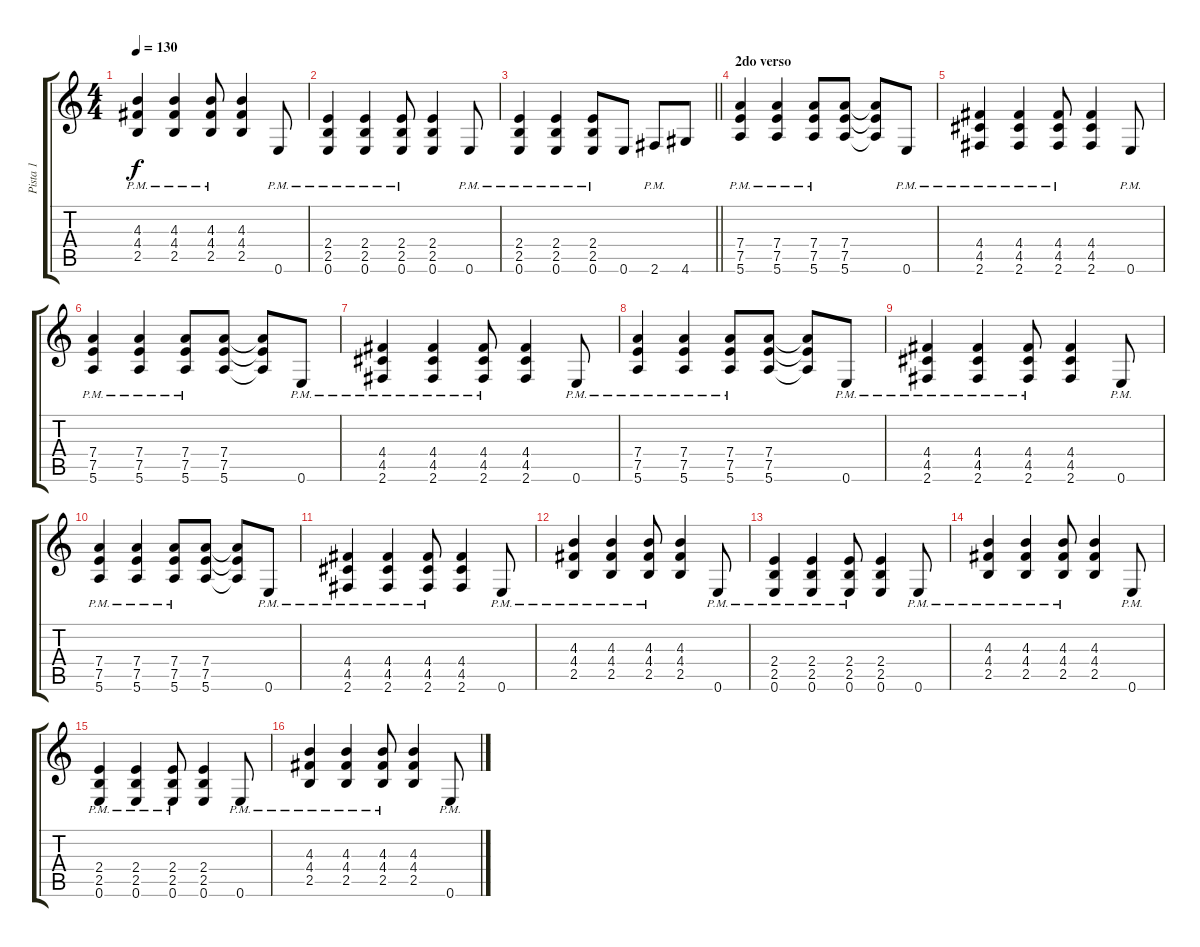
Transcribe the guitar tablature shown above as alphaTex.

\track ("Pista 1" "Pista 1") {instrument overdrivenguitar}
\staff {score tabs}
\tuning (E4 B3 G3 D3 A2 E2) {hide}
\ts (4 4)
\tempo 130
\clef g2
\ks c
(4.3{pm} 4.4{pm} 2.5{pm}).4{dy f} (4.3{pm} 4.4{pm} 2.5{pm}).4 (4.3{pm} 4.4{pm} 2.5{pm}).8 (4.3 4.4 2.5).4 0.6{pm}.8 |
(2.4{pm} 2.5{pm} 0.6{pm}).4 (2.4{pm} 2.5{pm} 0.6{pm}).4 (2.4{pm} 2.5{pm} 0.6{pm}).8 (2.4 2.5 0.6).4 0.6{pm}.8 |
\barLineRight lightlight
(2.4{pm} 2.5{pm} 0.6{pm}).4 (2.4{pm} 2.5{pm} 0.6{pm}).4 (2.4{pm} 2.5{pm} 0.6{pm}).8 0.6.8 2.6{pm}.8 4.6.8 |
\section ("" "2do verso")
(7.4{pm} 7.5{pm} 5.6{pm}).4 (7.4{pm} 7.5{pm} 5.6{pm}).4 (7.4{pm} 7.5{pm} 5.6{pm}).8 (7.4 7.5 5.6).8 (7.4{t} 7.5{t} 5.6{t}).8 0.6{pm}.8 |
(4.4{pm} 4.5{pm} 2.6{pm}).4 (4.4{pm} 4.5{pm} 2.6{pm}).4 (4.4{pm} 4.5{pm} 2.6{pm}).8 (4.4 4.5 2.6).4 0.6{pm}.8 |
(7.4{pm} 7.5{pm} 5.6{pm}).4 (7.4{pm} 7.5{pm} 5.6{pm}).4 (7.4{pm} 7.5{pm} 5.6{pm}).8 (7.4 7.5 5.6).8 (7.4{t} 7.5{t} 5.6{t}).8 0.6{pm}.8 |
(4.4{pm} 4.5{pm} 2.6{pm}).4 (4.4{pm} 4.5{pm} 2.6{pm}).4 (4.4{pm} 4.5{pm} 2.6{pm}).8 (4.4 4.5 2.6).4 0.6{pm}.8 |
(7.4{pm} 7.5{pm} 5.6{pm}).4 (7.4{pm} 7.5{pm} 5.6{pm}).4 (7.4{pm} 7.5{pm} 5.6{pm}).8 (7.4 7.5 5.6).8 (7.4{t} 7.5{t} 5.6{t}).8 0.6{pm}.8 |
(4.4{pm} 4.5{pm} 2.6{pm}).4 (4.4{pm} 4.5{pm} 2.6{pm}).4 (4.4{pm} 4.5{pm} 2.6{pm}).8 (4.4 4.5 2.6).4 0.6{pm}.8 |
(7.4{pm} 7.5{pm} 5.6{pm}).4 (7.4{pm} 7.5{pm} 5.6{pm}).4 (7.4{pm} 7.5{pm} 5.6{pm}).8 (7.4 7.5 5.6).8 (7.4{t} 7.5{t} 5.6{t}).8 0.6{pm}.8 |
(4.4{pm} 4.5{pm} 2.6{pm}).4 (4.4{pm} 4.5{pm} 2.6{pm}).4 (4.4{pm} 4.5{pm} 2.6{pm}).8 (4.4 4.5 2.6).4 0.6{pm}.8 |
(4.3{pm} 4.4{pm} 2.5{pm}).4 (4.3{pm} 4.4{pm} 2.5{pm}).4 (4.3{pm} 4.4{pm} 2.5{pm}).8 (4.3 4.4 2.5).4 0.6{pm}.8 |
(2.4{pm} 2.5{pm} 0.6{pm}).4 (2.4{pm} 2.5{pm} 0.6{pm}).4 (2.4{pm} 2.5{pm} 0.6{pm}).8 (2.4 2.5 0.6).4 0.6{pm}.8 |
(4.3{pm} 4.4{pm} 2.5{pm}).4 (4.3{pm} 4.4{pm} 2.5{pm}).4 (4.3{pm} 4.4{pm} 2.5{pm}).8 (4.3 4.4 2.5).4 0.6{pm}.8 |
(2.4{pm} 2.5{pm} 0.6{pm}).4 (2.4{pm} 2.5{pm} 0.6{pm}).4 (2.4{pm} 2.5{pm} 0.6{pm}).8 (2.4 2.5 0.6).4 0.6{pm}.8 |
(4.3{pm} 4.4{pm} 2.5{pm}).4 (4.3{pm} 4.4{pm} 2.5{pm}).4 (4.3{pm} 4.4{pm} 2.5{pm}).8 (4.3 4.4 2.5).4 0.6{pm}.8
